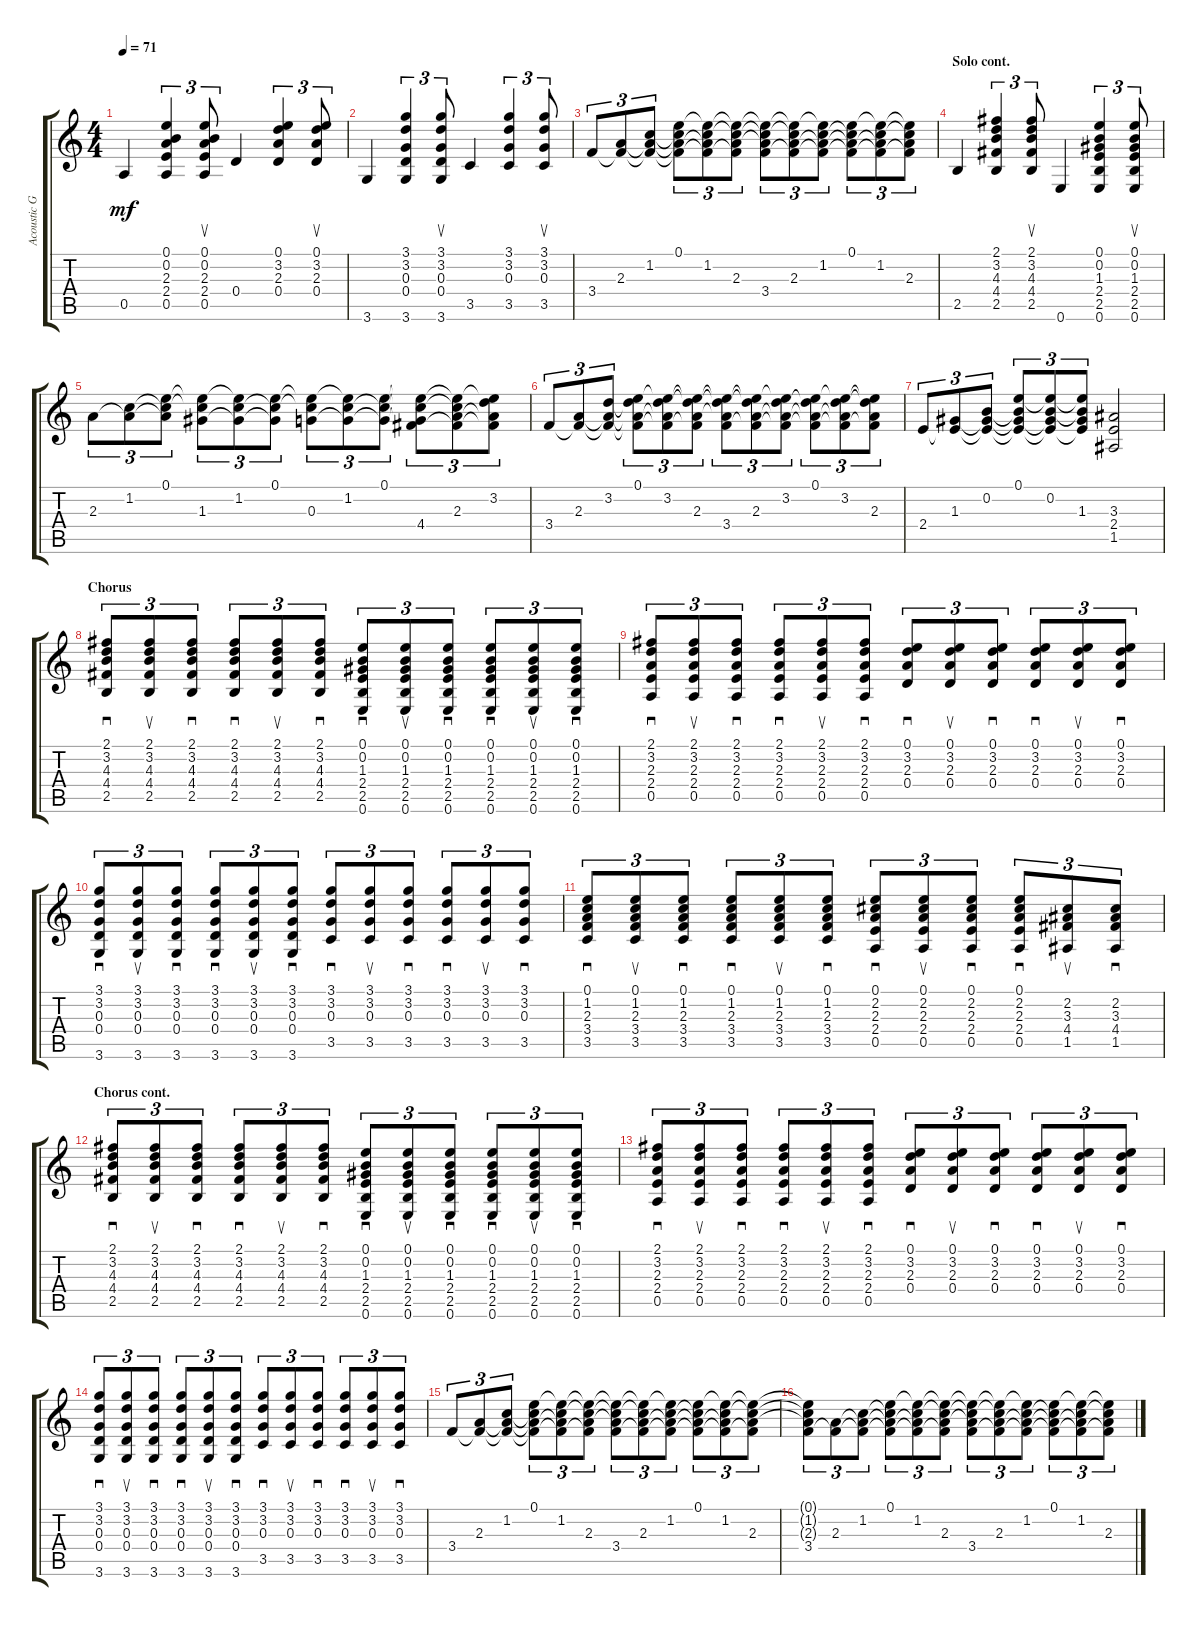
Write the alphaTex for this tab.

\track ("Acoustic GTR 1" "Acoustic G") {instrument acousticguitarsteel}
\staff {score tabs}
\tuning (E4 B3 G3 D3 A2 E2) {hide}
\ts (4 4)
\tempo 71
\clef g2
\ks c
0.5.4{dy mf} (0.1 0.2 2.3 2.4 0.5).4{tu (3 2)} (0.1 0.2 2.3 2.4 0.5).8{su tu (3 2)} 0.4.4 (0.1 3.2 2.3 0.4).4{tu (3 2)} (0.1 3.2 2.3 0.4).8{su tu (3 2)} |
3.6.4 (3.1 3.2 0.3 0.4 3.6).4{tu (3 2)} (3.1 3.2 0.3 0.4 3.6).8{su tu (3 2)} 3.5.4 (3.1 3.2 0.3 3.5).4{tu (3 2)} (3.1 3.2 0.3 3.5).8{su tu (3 2)} |
3.4.8{tu (3 2)} (2.3 3.4{t}).8{tu (3 2)} (1.2 2.3{t} 3.4{t}).8{tu (3 2)} (0.1 1.2{t} 2.3{t} 3.4{t}).8{tu (3 2)} (0.1{t} 1.2 2.3{t} 3.4{t}).8{tu (3 2)} (0.1{t} 1.2{t} 2.3 3.4{t}).8{tu (3 2)} (0.1{t} 1.2{t} 2.3{t} 3.4).8{tu (3 2)} (0.1{t} 1.2{t} 2.3 3.4{t}).8{tu (3 2)} (0.1{t} 1.2 2.3{t} 3.4{t}).8{tu (3 2)} (0.1 1.2{t} 2.3{t} 3.4{t}).8{tu (3 2)} (0.1{t} 1.2 2.3{t} 3.4{t}).8{tu (3 2)} (0.1{t} 1.2{t} 2.3 3.4{t}).8{tu (3 2)} |
\section ("" "Solo cont.")
2.5.4 (2.1 3.2 4.3 4.4 2.5).4{tu (3 2)} (2.1 3.2 4.3 4.4 2.5).8{su tu (3 2)} 0.6.4 (0.1 0.2 1.3 2.4 2.5 0.6).4{tu (3 2)} (0.1 0.2 1.3 2.4 2.5 0.6).8{su tu (3 2)} |
2.3.8{tu (3 2)} (1.2 2.3{t}).8{tu (3 2)} (0.1 1.2{t} 2.3{t}).8{tu (3 2)} (0.1{t} 1.2{t} 1.3).8{tu (3 2)} (0.1{t} 1.2 1.3{t}).8{tu (3 2)} (0.1 1.2{t} 1.3{t}).8{tu (3 2)} (0.1{t} 1.2{t} 0.3).8{tu (3 2)} (0.1{t} 1.2 0.3{t}).8{tu (3 2)} (0.1 1.2{t} 0.3{t}).8{tu (3 2)} (0.1{t} 1.2{t} 0.3{t} 4.4).8{tu (3 2)} (0.1{t} 1.2{t} 2.3 4.4{t}).8{tu (3 2)} (0.1{t} 3.2 2.3{t} 4.4{t}).8{tu (3 2)} |
3.4.8{tu (3 2)} (2.3 3.4{t}).8{tu (3 2)} (3.2 2.3{t} 3.4{t}).8{tu (3 2)} (0.1 3.2{t} 2.3{t} 3.4{t}).8{tu (3 2)} (0.1{t} 3.2 2.3{t} 3.4{t}).8{tu (3 2)} (0.1{t} 3.2{t} 2.3 3.4{t}).8{tu (3 2)} (0.1{t} 3.2{t} 2.3{t} 3.4).8{tu (3 2)} (0.1{t} 3.2{t} 2.3 3.4{t}).8{tu (3 2)} (0.1{t} 3.2 2.3{t} 3.4{t}).8{tu (3 2)} (0.1 3.2{t} 2.3{t} 3.4{t}).8{tu (3 2)} (0.1{t} 3.2 2.3{t} 3.4{t}).8{tu (3 2)} (0.1{t} 3.2{t} 2.3 3.4{t}).8{tu (3 2)} |
2.4.8{tu (3 2)} (1.3 2.4{t}).8{tu (3 2)} (0.2 1.3{t} 2.4{t}).8{tu (3 2)} (0.1 0.2{t} 1.3{t} 2.4{t}).8{tu (3 2)} (0.1{t} 0.2 1.3{t} 2.4{t}).8{tu (3 2)} (0.1{t} 0.2{t} 1.3 2.4{t}).8{tu (3 2)} (3.3 2.4 1.5).2 |
\section ("" "Chorus")
(2.1 3.2 4.3 4.4 2.5).8{sd tu (3 2)} (2.1 3.2 4.3 4.4 2.5).8{su tu (3 2)} (2.1 3.2 4.3 4.4 2.5).8{sd tu (3 2)} (2.1 3.2 4.3 4.4 2.5).8{sd tu (3 2)} (2.1 3.2 4.3 4.4 2.5).8{su tu (3 2)} (2.1 3.2 4.3 4.4 2.5).8{sd tu (3 2)} (0.1 0.2 1.3 2.4 2.5 0.6).8{sd tu (3 2)} (0.1 0.2 1.3 2.4 2.5 0.6).8{su tu (3 2)} (0.1 0.2 1.3 2.4 2.5 0.6).8{sd tu (3 2)} (0.1 0.2 1.3 2.4 2.5 0.6).8{sd tu (3 2)} (0.1 0.2 1.3 2.4 2.5 0.6).8{su tu (3 2)} (0.1 0.2 1.3 2.4 2.5 0.6).8{sd tu (3 2)} |
(2.1 3.2 2.3 2.4 0.5).8{sd tu (3 2)} (2.1 3.2 2.3 2.4 0.5).8{su tu (3 2)} (2.1 3.2 2.3 2.4 0.5).8{sd tu (3 2)} (2.1 3.2 2.3 2.4 0.5).8{sd tu (3 2)} (2.1 3.2 2.3 2.4 0.5).8{su tu (3 2)} (2.1 3.2 2.3 2.4 0.5).8{sd tu (3 2)} (0.1 3.2 2.3 0.4).8{sd tu (3 2)} (0.1 3.2 2.3 0.4).8{su tu (3 2)} (0.1 3.2 2.3 0.4).8{sd tu (3 2)} (0.1 3.2 2.3 0.4).8{sd tu (3 2)} (0.1 3.2 2.3 0.4).8{su tu (3 2)} (0.1 3.2 2.3 0.4).8{sd tu (3 2)} |
(3.1 3.2 0.3 0.4 3.6).8{sd tu (3 2)} (3.1 3.2 0.3 0.4 3.6).8{su tu (3 2)} (3.1 3.2 0.3 0.4 3.6).8{sd tu (3 2)} (3.1 3.2 0.3 0.4 3.6).8{sd tu (3 2)} (3.1 3.2 0.3 0.4 3.6).8{su tu (3 2)} (3.1 3.2 0.3 0.4 3.6).8{sd tu (3 2)} (3.1 3.2 0.3 3.5).8{sd tu (3 2)} (3.1 3.2 0.3 3.5).8{su tu (3 2)} (3.1 3.2 0.3 3.5).8{sd tu (3 2)} (3.1 3.2 0.3 3.5).8{sd tu (3 2)} (3.1 3.2 0.3 3.5).8{su tu (3 2)} (3.1 3.2 0.3 3.5).8{sd tu (3 2)} |
(0.1 1.2 2.3 3.4 3.5).8{sd tu (3 2)} (0.1 1.2 2.3 3.4 3.5).8{su tu (3 2)} (0.1 1.2 2.3 3.4 3.5).8{sd tu (3 2)} (0.1 1.2 2.3 3.4 3.5).8{sd tu (3 2)} (0.1 1.2 2.3 3.4 3.5).8{su tu (3 2)} (0.1 1.2 2.3 3.4 3.5).8{sd tu (3 2)} (0.1 2.2 2.3 2.4 0.5).8{sd tu (3 2)} (0.1 2.2 2.3 2.4 0.5).8{su tu (3 2)} (0.1 2.2 2.3 2.4 0.5).8{sd tu (3 2)} (0.1 2.2 2.3 2.4 0.5).8{sd tu (3 2)} (2.2 3.3 4.4 1.5).8{su tu (3 2)} (2.2 3.3 4.4 1.5).8{sd tu (3 2)} |
\section ("" "Chorus cont.")
(2.1 3.2 4.3 4.4 2.5).8{sd tu (3 2)} (2.1 3.2 4.3 4.4 2.5).8{su tu (3 2)} (2.1 3.2 4.3 4.4 2.5).8{sd tu (3 2)} (2.1 3.2 4.3 4.4 2.5).8{sd tu (3 2)} (2.1 3.2 4.3 4.4 2.5).8{su tu (3 2)} (2.1 3.2 4.3 4.4 2.5).8{sd tu (3 2)} (0.1 0.2 1.3 2.4 2.5 0.6).8{sd tu (3 2)} (0.1 0.2 1.3 2.4 2.5 0.6).8{su tu (3 2)} (0.1 0.2 1.3 2.4 2.5 0.6).8{sd tu (3 2)} (0.1 0.2 1.3 2.4 2.5 0.6).8{sd tu (3 2)} (0.1 0.2 1.3 2.4 2.5 0.6).8{su tu (3 2)} (0.1 0.2 1.3 2.4 2.5 0.6).8{sd tu (3 2)} |
(2.1 3.2 2.3 2.4 0.5).8{sd tu (3 2)} (2.1 3.2 2.3 2.4 0.5).8{su tu (3 2)} (2.1 3.2 2.3 2.4 0.5).8{sd tu (3 2)} (2.1 3.2 2.3 2.4 0.5).8{sd tu (3 2)} (2.1 3.2 2.3 2.4 0.5).8{su tu (3 2)} (2.1 3.2 2.3 2.4 0.5).8{sd tu (3 2)} (0.1 3.2 2.3 0.4).8{sd tu (3 2)} (0.1 3.2 2.3 0.4).8{su tu (3 2)} (0.1 3.2 2.3 0.4).8{sd tu (3 2)} (0.1 3.2 2.3 0.4).8{sd tu (3 2)} (0.1 3.2 2.3 0.4).8{su tu (3 2)} (0.1 3.2 2.3 0.4).8{sd tu (3 2)} |
(3.1 3.2 0.3 0.4 3.6).8{sd tu (3 2)} (3.1 3.2 0.3 0.4 3.6).8{su tu (3 2)} (3.1 3.2 0.3 0.4 3.6).8{sd tu (3 2)} (3.1 3.2 0.3 0.4 3.6).8{sd tu (3 2)} (3.1 3.2 0.3 0.4 3.6).8{su tu (3 2)} (3.1 3.2 0.3 0.4 3.6).8{sd tu (3 2)} (3.1 3.2 0.3 3.5).8{sd tu (3 2)} (3.1 3.2 0.3 3.5).8{su tu (3 2)} (3.1 3.2 0.3 3.5).8{sd tu (3 2)} (3.1 3.2 0.3 3.5).8{sd tu (3 2)} (3.1 3.2 0.3 3.5).8{su tu (3 2)} (3.1 3.2 0.3 3.5).8{sd tu (3 2)} |
3.4.8{tu (3 2)} (2.3 3.4{t}).8{tu (3 2)} (1.2 2.3{t} 3.4{t}).8{tu (3 2)} (0.1 1.2{t} 2.3{t} 3.4{t}).8{tu (3 2)} (0.1{t} 1.2 2.3{t} 3.4{t}).8{tu (3 2)} (0.1{t} 1.2{t} 2.3 3.4{t}).8{tu (3 2)} (0.1{t} 1.2{t} 2.3{t} 3.4).8{tu (3 2)} (0.1{t} 1.2{t} 2.3 3.4{t}).8{tu (3 2)} (0.1{t} 1.2 2.3{t} 3.4{t}).8{tu (3 2)} (0.1 1.2{t} 2.3{t} 3.4{t}).8{tu (3 2)} (0.1{t} 1.2 2.3{t} 3.4{t}).8{tu (3 2)} (0.1{t} 1.2{t} 2.3 3.4{t}).8{tu (3 2)} |
(0.1{t} 1.2{t} 2.3{t} 3.4).8{tu (3 2)} (2.3 3.4{t}).8{tu (3 2)} (1.2 2.3{t} 3.4{t}).8{tu (3 2)} (0.1 1.2{t} 2.3{t} 3.4{t}).8{tu (3 2)} (0.1{t} 1.2 2.3{t} 3.4{t}).8{tu (3 2)} (0.1{t} 1.2{t} 2.3 3.4{t}).8{tu (3 2)} (0.1{t} 1.2{t} 2.3{t} 3.4).8{tu (3 2)} (0.1{t} 1.2{t} 2.3 3.4{t}).8{tu (3 2)} (0.1{t} 1.2 2.3{t} 3.4{t}).8{tu (3 2)} (0.1 1.2{t} 2.3{t} 3.4{t}).8{tu (3 2)} (0.1{t} 1.2 2.3{t} 3.4{t}).8{tu (3 2)} (0.1{t} 1.2{t} 2.3 3.4{t}).8{tu (3 2)}
